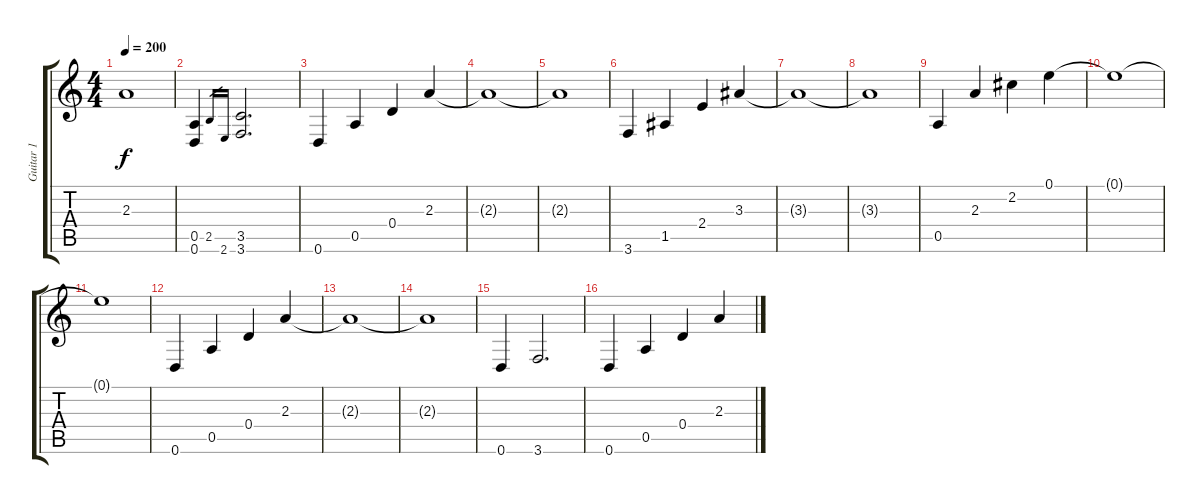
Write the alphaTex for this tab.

\track ("Guitar 1" "Guitar 1") {instrument acousticguitarsteel}
\staff {score tabs}
\tuning (E4 B3 G3 D3 A2 D2) {hide}
\ts (4 4)
\tempo 200
\clef g2
\ks c
2.3{t}.1{dy f} |
(0.5 0.6).4 2.5.16{gr} 2.6.16{gr} (3.5 3.6).2{d} |
0.6.4 0.5.4 0.4.4 2.3.4 |
2.3{t}.1 |
2.3{t}.1 |
3.6.4 1.5.4 2.4.4 3.3.4 |
3.3{t}.1 |
3.3{t}.1 |
0.5.4 2.3.4 2.2.4 0.1.4 |
0.1{t}.1 |
0.1{t}.1 |
0.6.4 0.5.4 0.4.4 2.3.4 |
2.3{t}.1 |
2.3{t}.1 |
0.6.4 3.6.2{d} |
0.6.4 0.5.4 0.4.4 2.3.4
